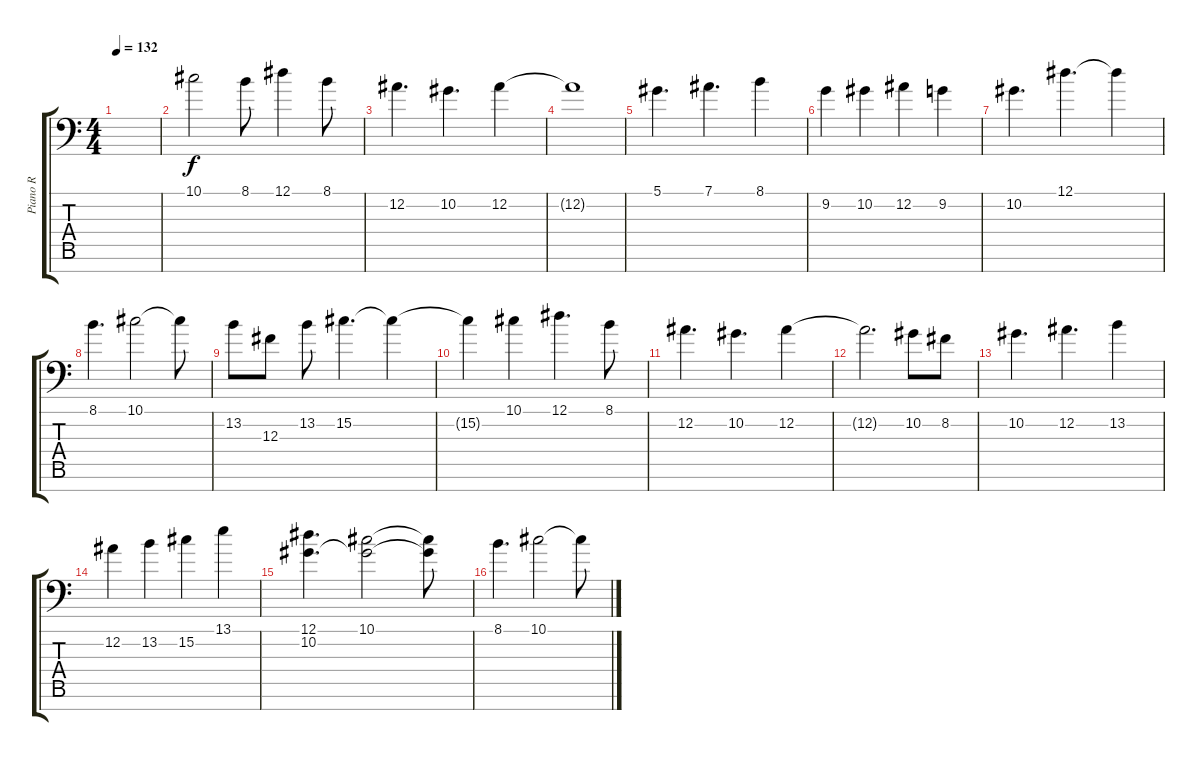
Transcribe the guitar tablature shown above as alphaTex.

\track ("Piano R" "Piano R") {instrument acousticgrandpiano}
\staff {score tabs}
\tuning (Eb4 Bb3 Gb3 Db3 Ab2 Eb2 Bb1) {hide}
\ts (4 4)
\tempo 132
\clef f4
\ks c
|
10.1.2 8.1.8 12.1.4 8.1.8 |
12.2.4{d} 10.2.4{d} 12.2.4 |
12.2{t}.1 |
5.1.4{d} 7.1.4{d} 8.1.4 |
9.2.4 10.2.4 12.2.4 9.2.4 |
10.2.4{d} 12.1.4{d} 12.1{t}.4 |
8.1.4{d} 10.1.2 10.1{t}.8 |
13.2.8 12.3.8 13.2.8 15.2.4{d} 15.2{t}.4 |
15.2{t}.4 10.1.4 12.1.4{d} 8.1.8 |
12.2.4{d} 10.2.4{d} 12.2.4 |
12.2{t}.2{d} 10.2.8 8.2.8 |
10.2.4{d} 12.2.4{d} 13.2.4 |
12.2.4 13.2.4 15.2.4 13.1.4 |
(12.1 10.2).4{d} (10.1 10.2{t}).2 (10.1{t} 10.2{t}).8 |
8.1.4{d} 10.1.2 10.1{t}.8
